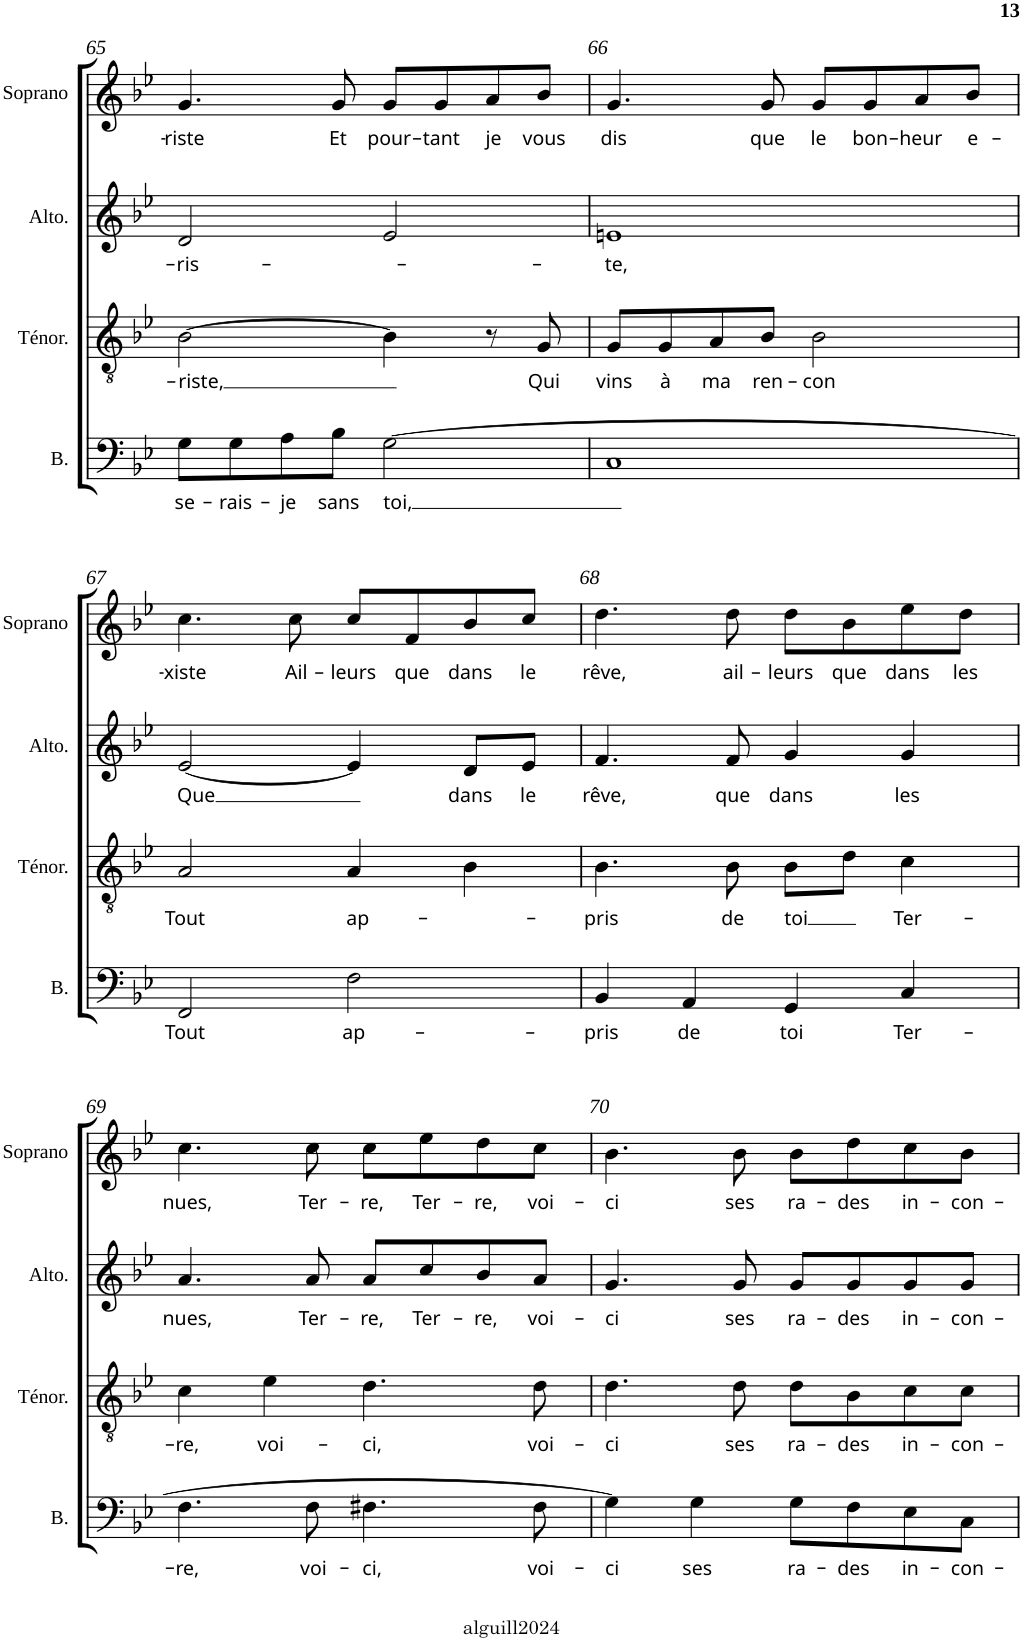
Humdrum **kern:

**kern	**text	**kern	**text	**kern	**text	**kern	**text
*part4	*part4	*part3	*part3	*part2	*part2	*part1	*part1
*staff4	*staff4	*staff3	*staff3	*staff2	*staff2	*staff1	*staff1
*I"Basse	*	*I"Ténor	*	*I"Alto	*	*I"Soprano	*
*I'B.	*	*I'Ténor.	*	*I'Alto.	*	*I'Soprano	*
!!LO:PB:g=z
*clefF4	*	*clefGv2	*	*clefG2	*	*clefG2	*
*k[b-e-]	*	*k[b-e-]	*	*k[b-e-]	*	*k[b-e-]	*
*g:	*	*g:	*	*g:	*	*g:	*
*M4/4	*	*M4/4	*	*M4/4	*	*M4/4	*
*met(c)	*	*met(c)	*	*met(c)	*	*met(c)	*
=65	=65	=65	=65	=65	=65	=65	=65
!	!LO:LY:b	!	!LO:LY:b	!	!LO:LY:b	!	!LO:LY:b
8G\L	se-	[2B-\	-riste,	2d/	-ris-	4.g/	-riste
!	!LO:LY:b	!	!	!	!	!	!
8G\	-rais-	.	.	.	.	.	.
!	!LO:LY:b	!	!	!	!	!	!
8A\	-je	.	.	.	.	.	.
!	!LO:LY:b	!	!	!	!	!	!LO:LY:b
8B-\J	sans	.	.	.	.	8g/	Et
!	!LO:LY:b	!	!	!	!	!	!LO:LY:b
[2G\	toi,	4B-\]	.	2e-/	.	8g/L	pour-
!	!	!	!	!	!	!	!LO:LY:b
.	.	.	.	.	.	8g/	-tant
!	!	!	!	!	!	!	!LO:LY:b
.	.	8r	.	.	.	8a/	je
!	!	!	!LO:LY:b	!	!	!	!LO:LY:b
.	.	8G/	Qui	.	.	8b-/J	vous
=66	=66	=66	=66	=66	=66	=66	=66
!	!	!	!LO:LY:b	!	!LO:LY:b	!	!LO:LY:b
1C	.	8G/L	vins	1en	-te,	4.g/	dis
!	!	!	!LO:LY:b	!	!	!	!
.	.	8G/	à	.	.	.	.
!	!	!	!LO:LY:b	!	!	!	!
.	.	8A/	ma	.	.	.	.
!	!	!	!LO:LY:b	!	!	!	!LO:LY:b
.	.	8B-/J	ren-	.	.	8g/	que
!	!	!	!LO:LY:b	!	!	!	!LO:LY:b
.	.	2B-\	-con	.	.	8g/L	le
!	!	!	!	!	!	!	!LO:LY:b
.	.	.	.	.	.	8g/	bon-
!	!	!	!	!	!	!	!LO:LY:b
.	.	.	.	.	.	8a/	-heur
!	!	!	!	!	!	!	!LO:LY:b
.	.	.	.	.	.	8b-/J	e-
!!LO:LB:g=z
=67	=67	=67	=67	=67	=67	=67	=67
!	!LO:LY:b	!	!LO:LY:b	!	!LO:LY:b	!	!LO:LY:b
2FF/	Tout	2A/	Tout	[2e-/	Que	4.cc\	-xiste
!	!	!	!	!	!	!	!LO:LY:b
.	.	.	.	.	.	8cc\	Ail-
!	!LO:LY:b	!	!LO:LY:b	!	!	!	!LO:LY:b
2F\	ap-	4A/	ap-	4e-/]	.	8cc/L	-leurs
!	!	!	!	!	!	!	!LO:LY:b
.	.	.	.	.	.	8f/	que
!	!	!	!	!	!LO:LY:b	!	!LO:LY:b
.	.	4B-\	.	8d/L	dans	8b-/	dans
!	!	!	!	!	!LO:LY:b	!	!LO:LY:b
.	.	.	.	8e-/J	le	8cc/J	le
=68	=68	=68	=68	=68	=68	=68	=68
!	!LO:LY:b	!	!LO:LY:b	!	!LO:LY:b	!	!LO:LY:b
4BB-/	-pris	4.B-\	-pris	4.f/	rêve,	4.dd\	rêve,
!	!LO:LY:b	!	!	!	!	!	!
4AA/	de	.	.	.	.	.	.
!	!	!	!LO:LY:b	!	!LO:LY:b	!	!LO:LY:b
.	.	8B-\	de	8f/	que	8dd\	ail-
!	!LO:LY:b	!	!LO:LY:b	!	!LO:LY:b	!	!LO:LY:b
4GG/	toi	8B-\L	toi	4g/	dans	8dd\L	-leurs
!	!	!	!	!	!	!	!LO:LY:b
.	.	8d\J	.	.	.	8b-\	que
!	!LO:LY:b	!	!LO:LY:b	!	!LO:LY:b	!	!LO:LY:b
4C/	Ter-	4c\	Ter-	4g/	les	8ee-\	dans
!	!	!	!	!	!	!	!LO:LY:b
.	.	.	.	.	.	8dd\J	les
!!LO:LB:g=z
=69	=69	=69	=69	=69	=69	=69	=69
!	!LO:LY:b	!	!LO:LY:b	!	!LO:LY:b	!	!LO:LY:b
4.F\	-re,	4c\	-re,	4.a/	nues,	4.cc\	nues,
!	!	!	!LO:LY:b	!	!	!	!
.	.	4e-\	voi-	.	.	.	.
!	!LO:LY:b	!	!	!	!LO:LY:b	!	!LO:LY:b
8F\	voi-	.	.	8a/	Ter-	8cc\	Ter-
!	!LO:LY:b	!	!LO:LY:b	!	!LO:LY:b	!	!LO:LY:b
4.F#X\	-ci,	4.d\	-ci,	8a/L	-re,	8cc\L	-re,
!	!	!	!	!	!LO:LY:b	!	!LO:LY:b
.	.	.	.	8cc/	Ter-	8ee-\	Ter-
!	!	!	!	!	!LO:LY:b	!	!LO:LY:b
.	.	.	.	8b-/	-re,	8dd\	-re,
!	!LO:LY:b	!	!LO:LY:b	!	!LO:LY:b	!	!LO:LY:b
8F#\	voi-	8d\	voi-	8a/J	voi-	8cc\J	voi-
=70	=70	=70	=70	=70	=70	=70	=70
!	!LO:LY:b	!	!LO:LY:b	!	!LO:LY:b	!	!LO:LY:b
4G\]	-ci	4.d\	-ci	4.g/	-ci	4.b-\	-ci
!	!LO:LY:b	!	!	!	!	!	!
4G\	ses	.	.	.	.	.	.
!	!	!	!LO:LY:b	!	!LO:LY:b	!	!LO:LY:b
.	.	8d\	ses	8g/	ses	8b-\	ses
!	!LO:LY:b	!	!LO:LY:b	!	!LO:LY:b	!	!LO:LY:b
8G\L	ra-	8d\L	ra-	8g/L	ra-	8b-\L	ra-
!	!LO:LY:b	!	!LO:LY:b	!	!LO:LY:b	!	!LO:LY:b
8F\	-des	8B-\	-des	8g/	-des	8dd\	-des
!	!LO:LY:b	!	!LO:LY:b	!	!LO:LY:b	!	!LO:LY:b
8E-\	in-	8c\	in-	8g/	in-	8cc\	in-
!	!LO:LY:b	!	!LO:LY:b	!	!LO:LY:b	!	!LO:LY:b
8C\J	-con-	8c\J	-con-	8g/J	-con-	8b-\J	-con-
=	=	=	=	=	=	=	=
*-	*-	*-	*-	*-	*-	*-	*-
